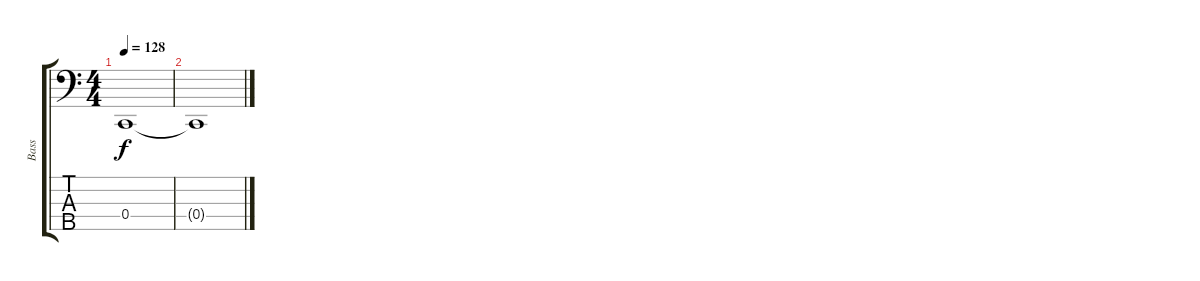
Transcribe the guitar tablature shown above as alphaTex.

\track ("Bass" "Bass") {instrument electricbasspick}
\staff {score tabs}
\tuning (F2 C2 G1 C1 G0) {hide}
\ts (4 4)
\tempo 128
\clef f4
\ks c
0.4.1{dy f} |
0.4{t}.1
